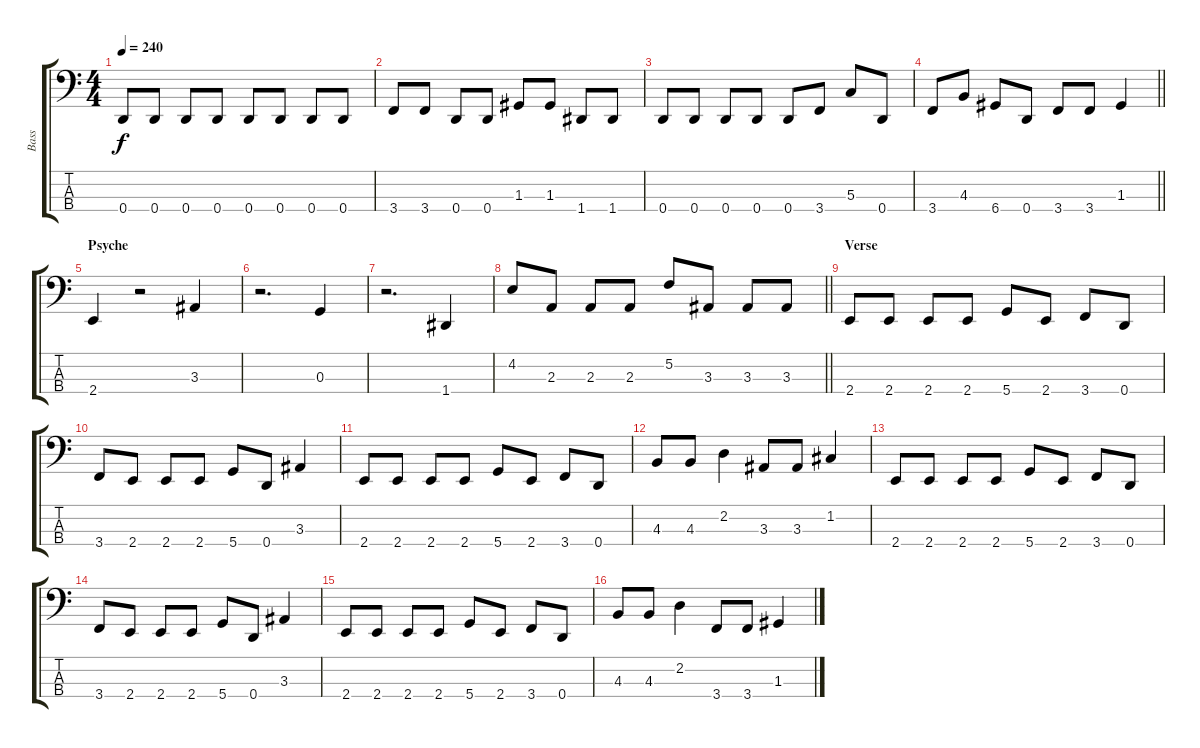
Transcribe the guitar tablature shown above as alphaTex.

\track ("Bass" "Bass") {instrument electricbasspick}
\staff {score tabs}
\tuning (F2 C2 G1 D1) {hide}
\ts (4 4)
\tempo 240
\clef f4
\ks c
0.4.8{dy f} 0.4.8 0.4.8 0.4.8 0.4.8 0.4.8 0.4.8 0.4.8 |
3.4.8 3.4.8 0.4.8 0.4.8 1.3.8 1.3.8 1.4.8 1.4.8 |
0.4.8 0.4.8 0.4.8 0.4.8 0.4.8 3.4.8 5.3.8 0.4.8 |
\barLineRight lightlight
3.4.8 4.3.8 6.4.8 0.4.8 3.4.8 3.4.8 1.3.4 |
\section ("" "Psyche")
2.4.4 r.2 3.3.4 |
r.2{d} 0.3.4 |
r.2{d} 1.4.4 |
\barLineRight lightlight
4.2.8 2.3.8 2.3.8 2.3.8 5.2.8 3.3.8 3.3.8 3.3.8 |
\section ("" "Verse")
2.4.8 2.4.8 2.4.8 2.4.8 5.4.8 2.4.8 3.4.8 0.4.8 |
3.4.8 2.4.8 2.4.8 2.4.8 5.4.8 0.4.8 3.3.4 |
2.4.8 2.4.8 2.4.8 2.4.8 5.4.8 2.4.8 3.4.8 0.4.8 |
4.3.8 4.3.8 2.2.4 3.3.8 3.3.8 1.2.4 |
2.4.8 2.4.8 2.4.8 2.4.8 5.4.8 2.4.8 3.4.8 0.4.8 |
3.4.8 2.4.8 2.4.8 2.4.8 5.4.8 0.4.8 3.3.4 |
2.4.8 2.4.8 2.4.8 2.4.8 5.4.8 2.4.8 3.4.8 0.4.8 |
4.3.8 4.3.8 2.2.4 3.4.8 3.4.8 1.3.4
